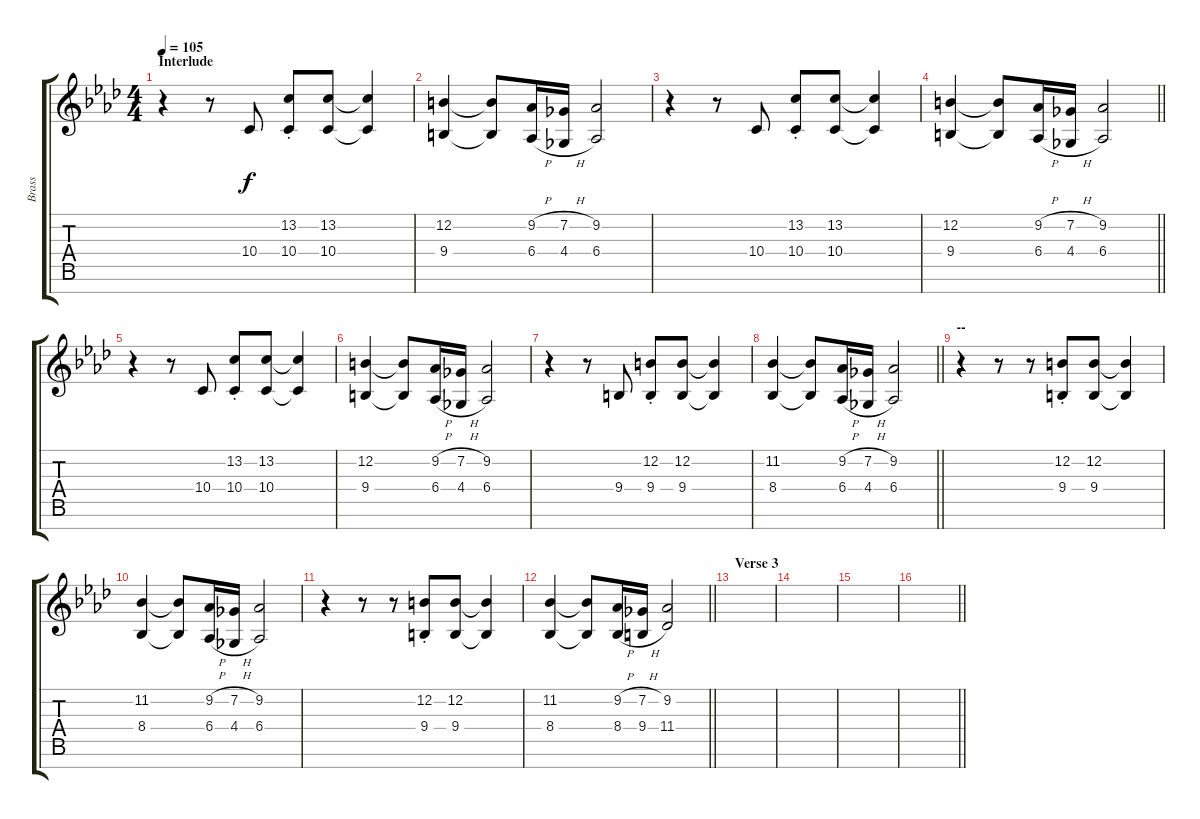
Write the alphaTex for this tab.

\track ("Brass" "Brass") {instrument synthbrass2}
\staff {score tabs}
\tuning (E4 B3 G3 D3 A2 E2 B1) {hide}
\ts (4 4)
\section ("" "Interlude")
\tempo 105
\clef g2
\ks fminor
r.4{dy f} r.8 10.4.8 (13.2{st} 10.4{st}).8 (13.2 10.4).8 (13.2{t} 10.4{t}).4 |
(12.2 9.4).4 (12.2{t} 9.4{t}).8 (9.2{h} 6.4{h}).16 (7.2{h} 4.4{h}).16 (9.2 6.4).2 |
r.4 r.8 10.4.8 (13.2{st} 10.4{st}).8 (13.2 10.4).8 (13.2{t} 10.4{t}).4 |
\barLineRight lightlight
(12.2 9.4).4 (12.2{t} 9.4{t}).8 (9.2{h} 6.4{h}).16 (7.2{h} 4.4{h}).16 (9.2 6.4).2 |
\section ("" "")
r.4 r.8 10.4.8 (13.2{st} 10.4{st}).8 (13.2 10.4).8 (13.2{t} 10.4{t}).4 |
(12.2 9.4).4 (12.2{t} 9.4{t}).8 (9.2{h} 6.4{h}).16 (7.2{h} 4.4{h}).16 (9.2 6.4).2 |
r.4 r.8 9.4.8 (12.2{st} 9.4{st}).8 (12.2 9.4).8 (12.2{t} 9.4{t}).4 |
\barLineRight lightlight
(11.2 8.4).4 (11.2{t} 8.4{t}).8 (9.2{h} 6.4{h}).16 (7.2{h} 4.4{h}).16 (9.2 6.4).2 |
\section ("" "--")
r.4 r.8 r.8 (12.2{st} 9.4{st}).8 (12.2 9.4).8 (12.2{t} 9.4{t}).4 |
(11.2 8.4).4 (11.2{t} 8.4{t}).8 (9.2{h} 6.4{h}).16 (7.2{h} 4.4{h}).16 (9.2 6.4).2 |
r.4 r.8 r.8 (12.2{st} 9.4{st}).8 (12.2 9.4).8 (12.2{t} 9.4{t}).4 |
\barLineRight lightlight
(11.2 8.4).4 (11.2{t} 8.4{t}).8 (9.2{h} 8.4{h}).16 (7.2{h} 9.4{h}).16 (9.2 11.4).2 |
\section ("" "Verse 3")
|
|
|
\barLineRight lightlight
